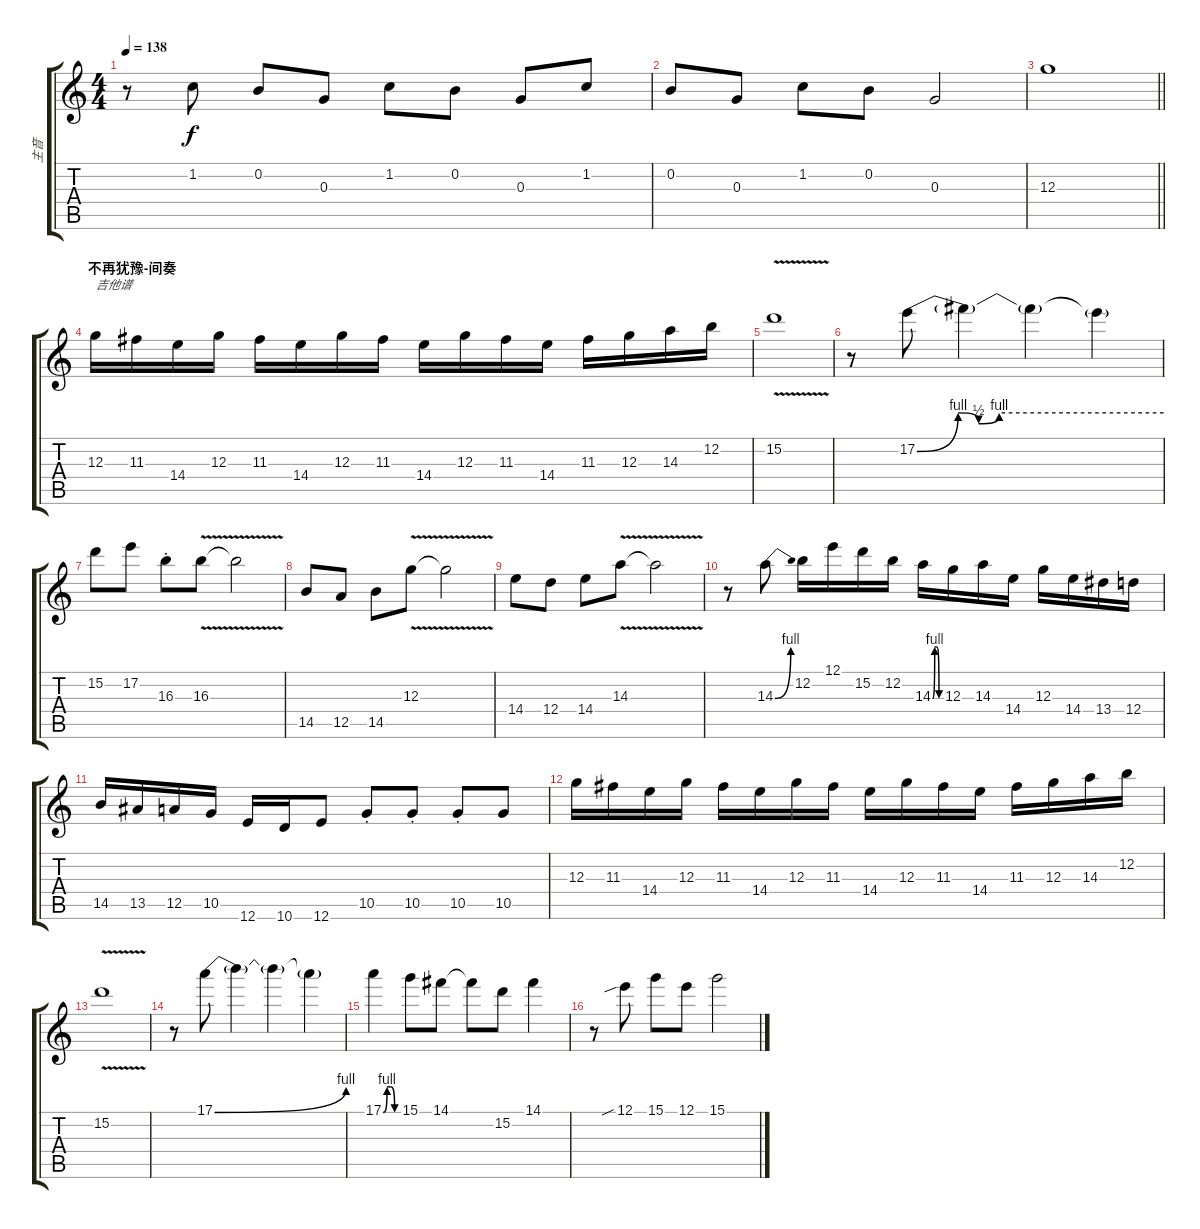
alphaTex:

\track ("主音" "主音") {instrument overdrivenguitar}
\staff {score tabs}
\tuning (E4 B3 G3 D3 A2 E2) {hide}
\ts (4 4)
\tempo 138
\clef g2
\ks c
r.8{dy f} 1.2.8 0.2.8 0.3.8 1.2.8 0.2.8 0.3.8 1.2.8 |
0.2.8 0.3.8 1.2.8 0.2.8 0.3.2 |
\barLineRight lightlight
12.3.1 |
\section ("" "不再犹豫-间奏")
12.3.16{txt "吉他谱"} 11.3.16 14.4.16 12.3.16 11.3.16 14.4.16 12.3.16 11.3.16 14.4.16 12.3.16 11.3.16 14.4.16 11.3.16 12.3.16 14.3.16 12.2.16 |
15.2{v}.1 |
r.8 17.2{be (custom 0 0 10 4 15 2 20 4 60 4)}.8 17.2{t}.4 17.2{t}.4 17.2{t}.4 |
15.2.8 17.2.8 16.3{st}.8 16.3{v}.8 16.3{t}.2 |
14.5.8 12.5.8 14.5.8 12.3{v}.8 12.3{t}.2 |
14.4.8 12.4.8 14.4.8 14.3{v}.8 14.3{t}.2 |
r.8 14.3{be (bend 0 0 60 4)}.8 12.2.16 12.1.16 15.2.16 12.2.16 14.3{be (custom 0 0 15 4 30 4 45 0 60 0)}.16 12.3.16 14.3.16 14.4.16 12.3.16 14.4.16 13.4.16 12.4.16 |
14.5.16 13.5.16 12.5.16 10.5.16 12.6.16 10.6.16 12.6.8 10.5{st}.8 10.5{st}.8 10.5{st}.8 10.5.8 |
12.3.16 11.3.16 14.4.16 12.3.16 11.3.16 14.4.16 12.3.16 11.3.16 14.4.16 12.3.16 11.3.16 14.4.16 11.3.16 12.3.16 14.3.16 12.2.16 |
15.2{v}.1 |
r.8 17.1{be (bend 0 0 60 4)}.8 17.1{t}.4 17.1{t}.4 17.1{t}.4 |
17.1{be (custom 0 0 15 4 30 4 45 0 60 0)}.4 15.1.8 14.1.8 14.1{t}.8 15.2.8 14.1.4 |
r.8 12.1{sib}.8 15.1.8 12.1.8 15.1.2
